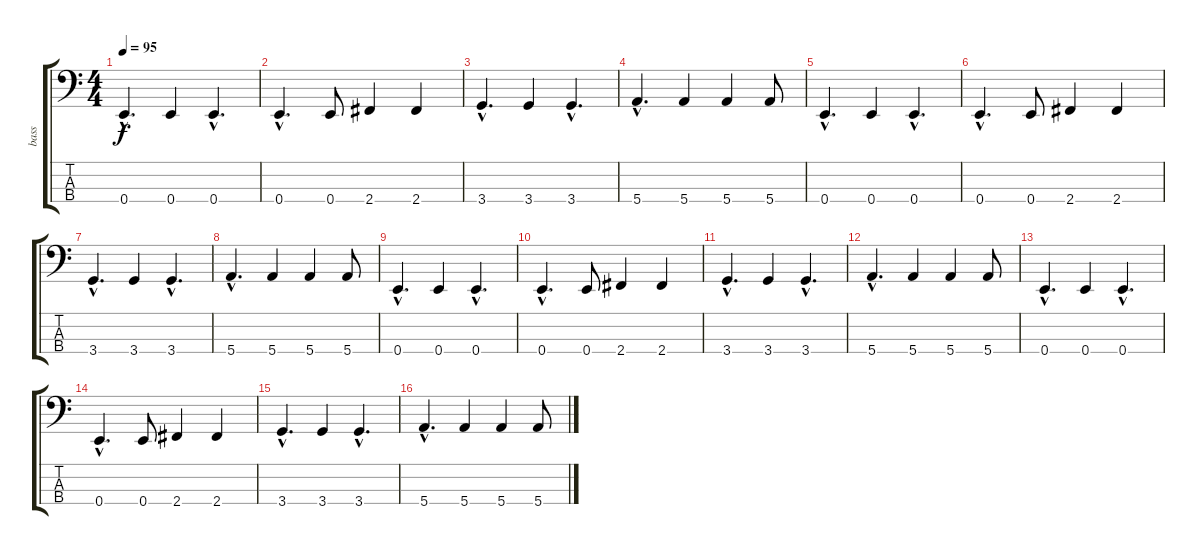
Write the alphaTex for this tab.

\track ("bass" "bass") {instrument electricbassfinger}
\staff {score tabs}
\tuning (G2 D2 A1 E1) {hide}
\ts (4 4)
\tempo 95
\clef f4
\ks c
0.4{hac}.4{d dy f} 0.4.4 0.4{hac}.4{d} |
0.4{hac}.4{d} 0.4.8 2.4.4 2.4.4 |
3.4{hac}.4{d} 3.4.4 3.4{hac}.4{d} |
5.4{hac}.4{d} 5.4.4 5.4.4 5.4.8 |
0.4{hac}.4{d} 0.4.4 0.4{hac}.4{d} |
0.4{hac}.4{d} 0.4.8 2.4.4 2.4.4 |
3.4{hac}.4{d} 3.4.4 3.4{hac}.4{d} |
5.4{hac}.4{d} 5.4.4 5.4.4 5.4.8 |
0.4{hac}.4{d} 0.4.4 0.4{hac}.4{d} |
0.4{hac}.4{d} 0.4.8 2.4.4 2.4.4 |
3.4{hac}.4{d} 3.4.4 3.4{hac}.4{d} |
5.4{hac}.4{d} 5.4.4 5.4.4 5.4.8 |
0.4{hac}.4{d} 0.4.4 0.4{hac}.4{d} |
0.4{hac}.4{d} 0.4.8 2.4.4 2.4.4 |
3.4{hac}.4{d} 3.4.4 3.4{hac}.4{d} |
5.4{hac}.4{d} 5.4.4 5.4.4 5.4.8
